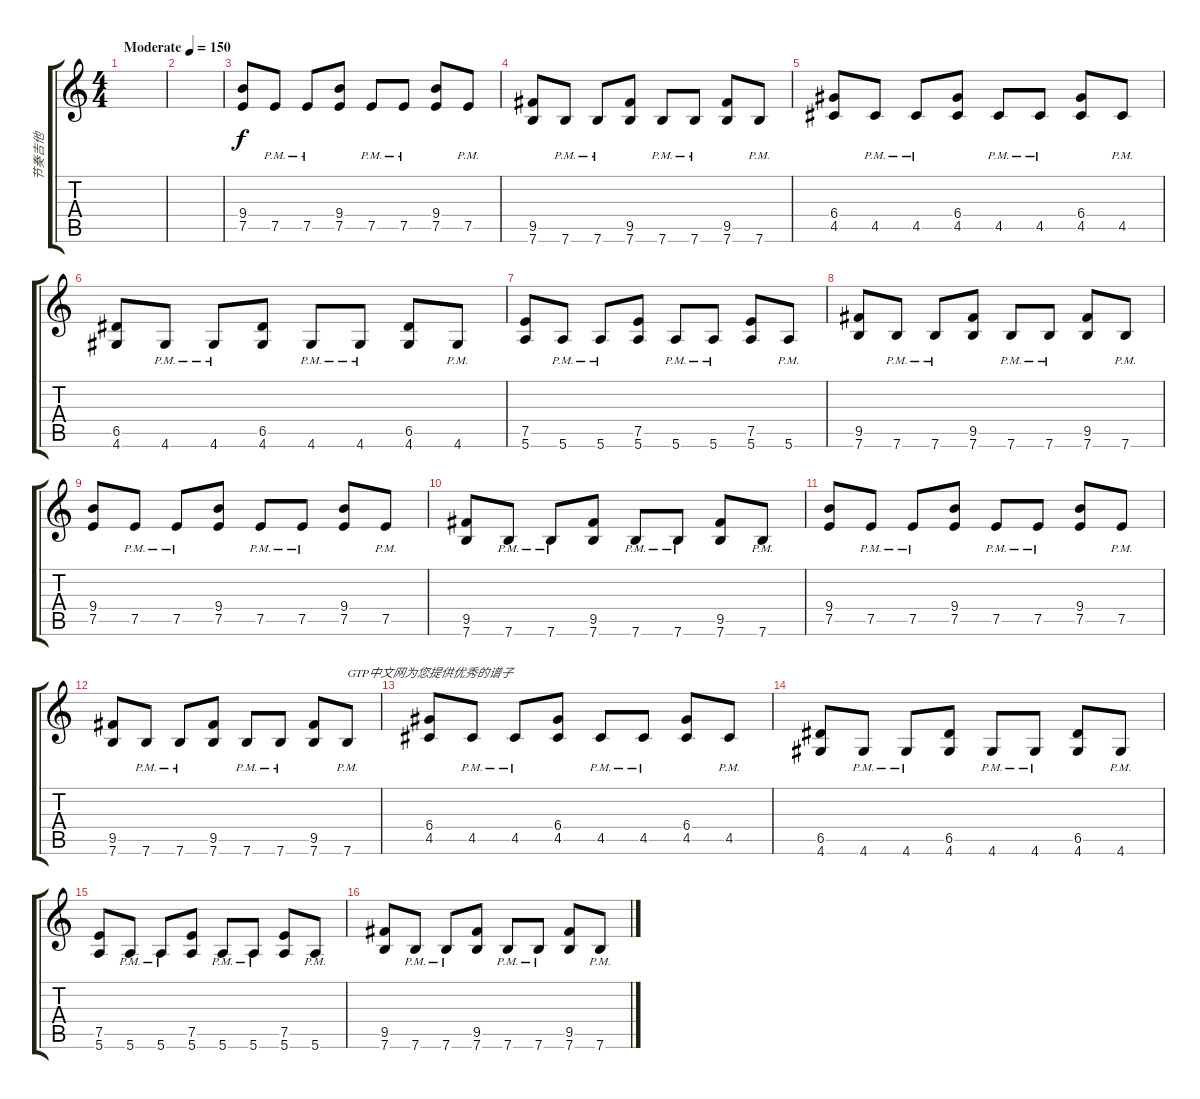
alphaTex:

\track ("节奏吉他" "节奏吉他") {instrument distortionguitar}
\staff {score tabs}
\tuning (E4 B3 G3 D3 A2 E2) {hide}
\ts (4 4)
\tempo (150 "Moderate")
\clef g2
\ks c
|
|
(9.4 7.5).8 7.5{pm}.8 7.5{pm}.8 (9.4 7.5).8 7.5{pm}.8 7.5{pm}.8 (9.4 7.5).8 7.5{pm}.8 |
(9.5 7.6).8 7.6{pm}.8 7.6{pm}.8 (9.5 7.6).8 7.6{pm}.8 7.6{pm}.8 (9.5 7.6).8 7.6{pm}.8 |
(6.4 4.5).8 4.5{pm}.8 4.5{pm}.8 (6.4 4.5).8 4.5{pm}.8 4.5{pm}.8 (6.4 4.5).8 4.5{pm}.8 |
(6.5 4.6).8 4.6{pm}.8 4.6{pm}.8 (6.5 4.6).8 4.6{pm}.8 4.6{pm}.8 (6.5 4.6).8 4.6{pm}.8 |
(7.5 5.6).8 5.6{pm}.8 5.6{pm}.8 (7.5 5.6).8 5.6{pm}.8 5.6{pm}.8 (7.5 5.6).8 5.6{pm}.8 |
(9.5 7.6).8 7.6{pm}.8 7.6{pm}.8 (9.5 7.6).8 7.6{pm}.8 7.6{pm}.8 (9.5 7.6).8 7.6{pm}.8 |
(9.4 7.5).8 7.5{pm}.8 7.5{pm}.8 (9.4 7.5).8 7.5{pm}.8 7.5{pm}.8 (9.4 7.5).8 7.5{pm}.8 |
(9.5 7.6).8 7.6{pm}.8 7.6{pm}.8 (9.5 7.6).8 7.6{pm}.8 7.6{pm}.8 (9.5 7.6).8 7.6{pm}.8 |
(9.4 7.5).8 7.5{pm}.8 7.5{pm}.8 (9.4 7.5).8 7.5{pm}.8 7.5{pm}.8 (9.4 7.5).8 7.5{pm}.8 |
(9.5 7.6).8 7.6{pm}.8 7.6{pm}.8 (9.5 7.6).8 7.6{pm}.8 7.6{pm}.8 (9.5 7.6).8 7.6{pm}.8{txt "GTP中文网为您提供优秀的谱子"} |
(6.4 4.5).8 4.5{pm}.8 4.5{pm}.8 (6.4 4.5).8 4.5{pm}.8 4.5{pm}.8 (6.4 4.5).8 4.5{pm}.8 |
(6.5 4.6).8 4.6{pm}.8 4.6{pm}.8 (6.5 4.6).8 4.6{pm}.8 4.6{pm}.8 (6.5 4.6).8 4.6{pm}.8 |
(7.5 5.6).8{txt " "} 5.6{pm}.8 5.6{pm}.8 (7.5 5.6).8 5.6{pm}.8 5.6{pm}.8 (7.5 5.6).8 5.6{pm}.8 |
(9.5 7.6).8 7.6{pm}.8 7.6{pm}.8 (9.5 7.6).8 7.6{pm}.8 7.6{pm}.8 (9.5 7.6).8 7.6{pm}.8
